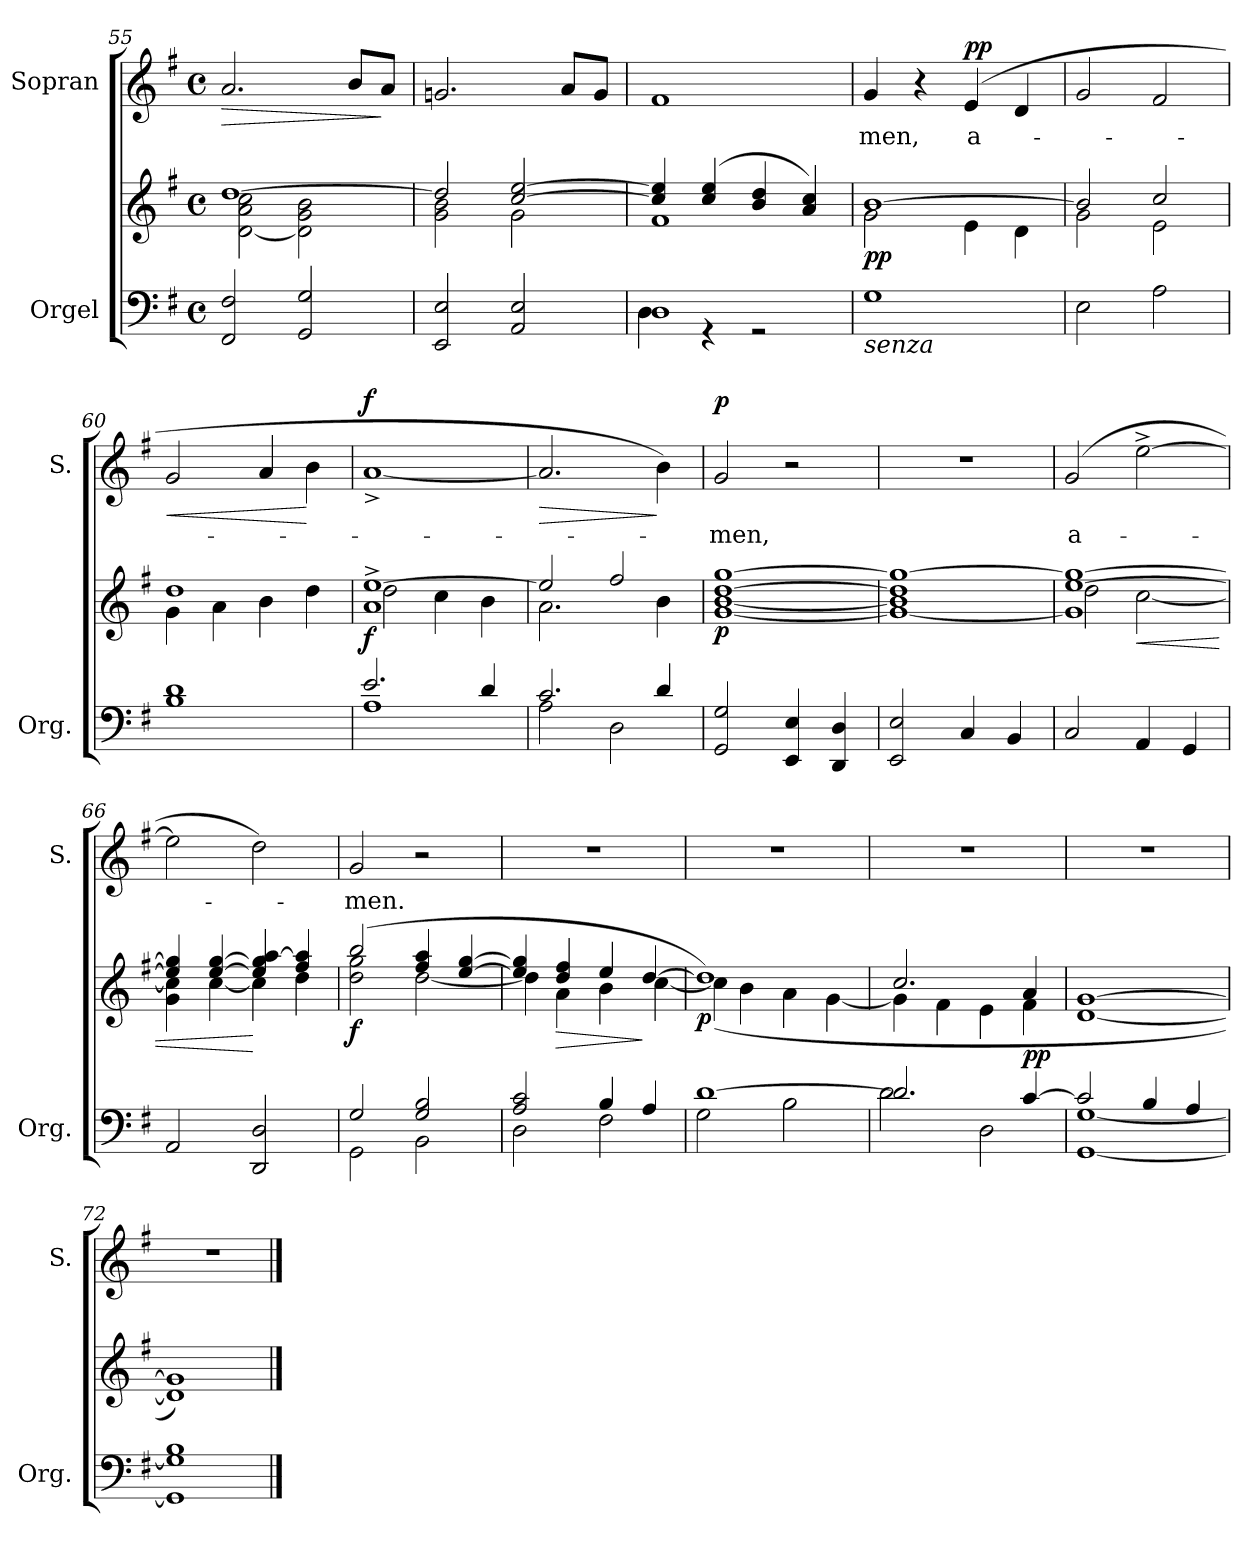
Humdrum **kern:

**kern	**kern	**dynam	**kern	**text	**dynam
*part2	*part2	*part2	*part1	*part1	*part1
*staff3	*staff2	*staff2/3	*staff1	*staff1	*staff1
*I"Orgel	*	*	*I"Sopran	*	*
*I'Org.	*	*	*I'S.	*	*
*clefF4	*clefG2	*	*clefG2	*	*
*k[f#]	*k[f#]	*	*k[f#]	*	*
*G:	*G:	*	*G:	*	*
*M4/4	*M4/4	*	*M4/4	*	*
*met(c)	*met(c)	*	*met(c)	*	*
=55	=55	=55	=55	=55	=55
*	*^	*	*	*	*
!	!	!	!	!	!	!LO:HP:b
2FF#/ 2F#/	[>1dd	[<2d\ 2a\ 2cc\	.	2.a/	.	>
2GG/ 2G/	.	2d\] 2g\ 2b\	.	.	.	.
.	.	.	.	8b/L	.	.
.	.	.	.	8a/J	.	]
=56	=56	=56	=56	=56	=56	=56
2EE/ 2E/	2dd/]	2g\ 2b\	.	2.gn/	.	.
2AA/ 2E/	[>2cc/ [>2ee/	2g\	.	.	.	.
.	.	.	.	8a/L	.	.
.	.	.	.	8g/J	.	.
=57	=57	=57	=57	=57	=57	=57
*^	*	*	*	*	*	*
1D	4D\	4cc/] 4ee/]	1f#	.	1f#	.	.
.	4rGG	(4cc/ 4ee/	.	.	.	.	.
.	2rGG	4b/ 4dd/	.	.	.	.	.
.	.	4a/ 4cc/)	.	.	.	.	.
*v	*v	*	*	*	*	*	*
=58	=58	=58	=58	=58	=58	=58
!LO:TX:b:i:t=senza	!	!	!	!	!	!
!	!	!	!LO:DY:b	!	!LO:LY:b	!
1G	[>1b	2g\	pp	4g/	-men,	.
.	.	.	.	4r	.	.
!	!	!	!	!	!LO:LY:b	!LO:DY:a
.	.	4e\	.	(>4e/	a-	pp
.	.	4d\	.	4d/	.	.
=59	=59	=59	=59	=59	=59	=59
2E\	2b/]	2g\	.	2g/	.	.
2A\	2cc/	2e\	.	2f#/	.	.
!!LO:LB:g=z
=60	=60	=60	=60	=60	=60	=60
!	!	!	!	!	!	!LO:HP:b
1B 1d	1dd	4g\	.	2g/	.	<
.	.	4a\	.	.	.	.
.	.	4b\	.	4a/	.	.
.	.	4dd\	.	4b\	.	[
=61	=61	=61	=61	=61	=61	=61
*^	*	*	*	*	*	*
!	!	!	!	!LO:DY:b	!	!	!LO:DY:b
2.e/	1A	1a^< [>1ee^<	2dd\	f	[1a^<	.	f
.	.	.	4cc\	.	.	.	.
4d/	.	.	4b\	.	.	.	.
=62	=62	=62	=62	=62	=62	=62	=62
!	!	!	!	!	!	!	!LO:HP:b
2.c/	2A\	2ee/]	2.a\	.	2.a/]	.	>
.	2D\	2ff#/	.	.	.	.	.
4d/	.	.	4b\	.	4b\)	.	]
*v	*v	*	*	*	*	*	*
=63	=63	=63	=63	=63	=63	=63
!	!	!	!LO:DY:b	!	!LO:LY:b	!LO:DY:a
*	*v	*v	*	*	*	*
2GG/ 2G/	[1g [1b [1dd [1gg	p	2g/	-men,	p
4EE/ 4E/	.	.	2r	.	.
4DD/ 4D/	.	.	.	.	.
=64	=64	=64	=64	=64	=64
2EE/ 2E/	1g_ 1b] 1dd] 1gg_	.	1r	.	.
4C/	.	.	.	.	.
4BB/	.	.	.	.	.
=65	=65	=65	=65	=65	=65
*	*^	*	*	*	*
!	!	!	!	!	!LO:LY:b	!
2C/	1g] [>1ee 1gg_	2dd\	.	(2g/	a-	.
!	!	!	!LO:HP:b	!	!	!
4AA/	.	[<2cc\	<	[2ee^>\	.	.
4GG/	.	.	.	.	.	.
=66	=66	=66	=66	=66	=66	=66
2AA/	4ee/] 4gg/]	4g\ 4cc\]	.	2ee\]	.	.
.	[>4ee/ [>4gg/	[<4cc\	.	.	.	.
2DD/ 2D/	4ee/] 4gg/] [>4aa/	4cc\]	[	2dd\)	.	.
.	4ff#/ 4aa/]	4dd\	.	.	.	.
!!LO:LB:g=z
=67	=67	=67	=67	=67	=67	=67
*^	*	*	*	*	*	*
!	!	!	!	!LO:DY:b	!	!LO:LY:b	!
2G/	2GG\	(2bb/	2dd\ 2gg\	f	2g/	-men.	.
2G/ 2B/	2BB\	4ff#/ 4aa/	[<2dd\	.	2r	.	.
.	.	[>4ee/ [>4gg/	.	.	.	.	.
=68	=68	=68	=68	=68	=68	=68	=68
2A/ 2c/	2D\	4ee/] 4gg/]	4dd\]	.	1r	.	.
!	!	!	!	!LO:HP:b	!	!	!
.	.	4dd/ 4ff#/	4a\	>	.	.	.
4B/	2F#\	4ee/	4b\	.	.	.	.
4A/	.	[>4dd/	[<4cc\	]	.	.	.
=69	=69	=69	=69	=69	=69	=69	=69
!	!	!	!	!LO:DY:b	!	!	!
[>1d	2G\	1dd])	(>4cc\]	p	1r	.	.
.	.	.	4b\	.	.	.	.
.	2B\	.	4a\	.	.	.	.
.	.	.	[<4g\	.	.	.	.
=70	=70	=70	=70	=70	=70	=70	=70
2.d/]	2d\	2.cc/	4g\]	.	1r	.	.
.	.	.	4f#\	.	.	.	.
.	2D\	.	4e\	.	.	.	.
!	!	!	!	!LO:DY:b	!	!	!
[>4c/	.	4a/	4f#\	pp	.	.	.
*	*	*v	*v	*	*	*	*
=71	=71	=71	=71	=71	=71	=71
2c/]	[<1GG [<1G	[1d [1g	.	1r	.	.
4B/	.	.	.	.	.	.
4A/	.	.	.	.	.	.
=72	=72	=72	=72	=72	=72	=72
1B	1GG] 1G]	1d] 1g])	.	1r	.	.
*v	*v	*	*	*	*	*
==	==	==	==	==	==
*-	*-	*-	*-	*-	*-
